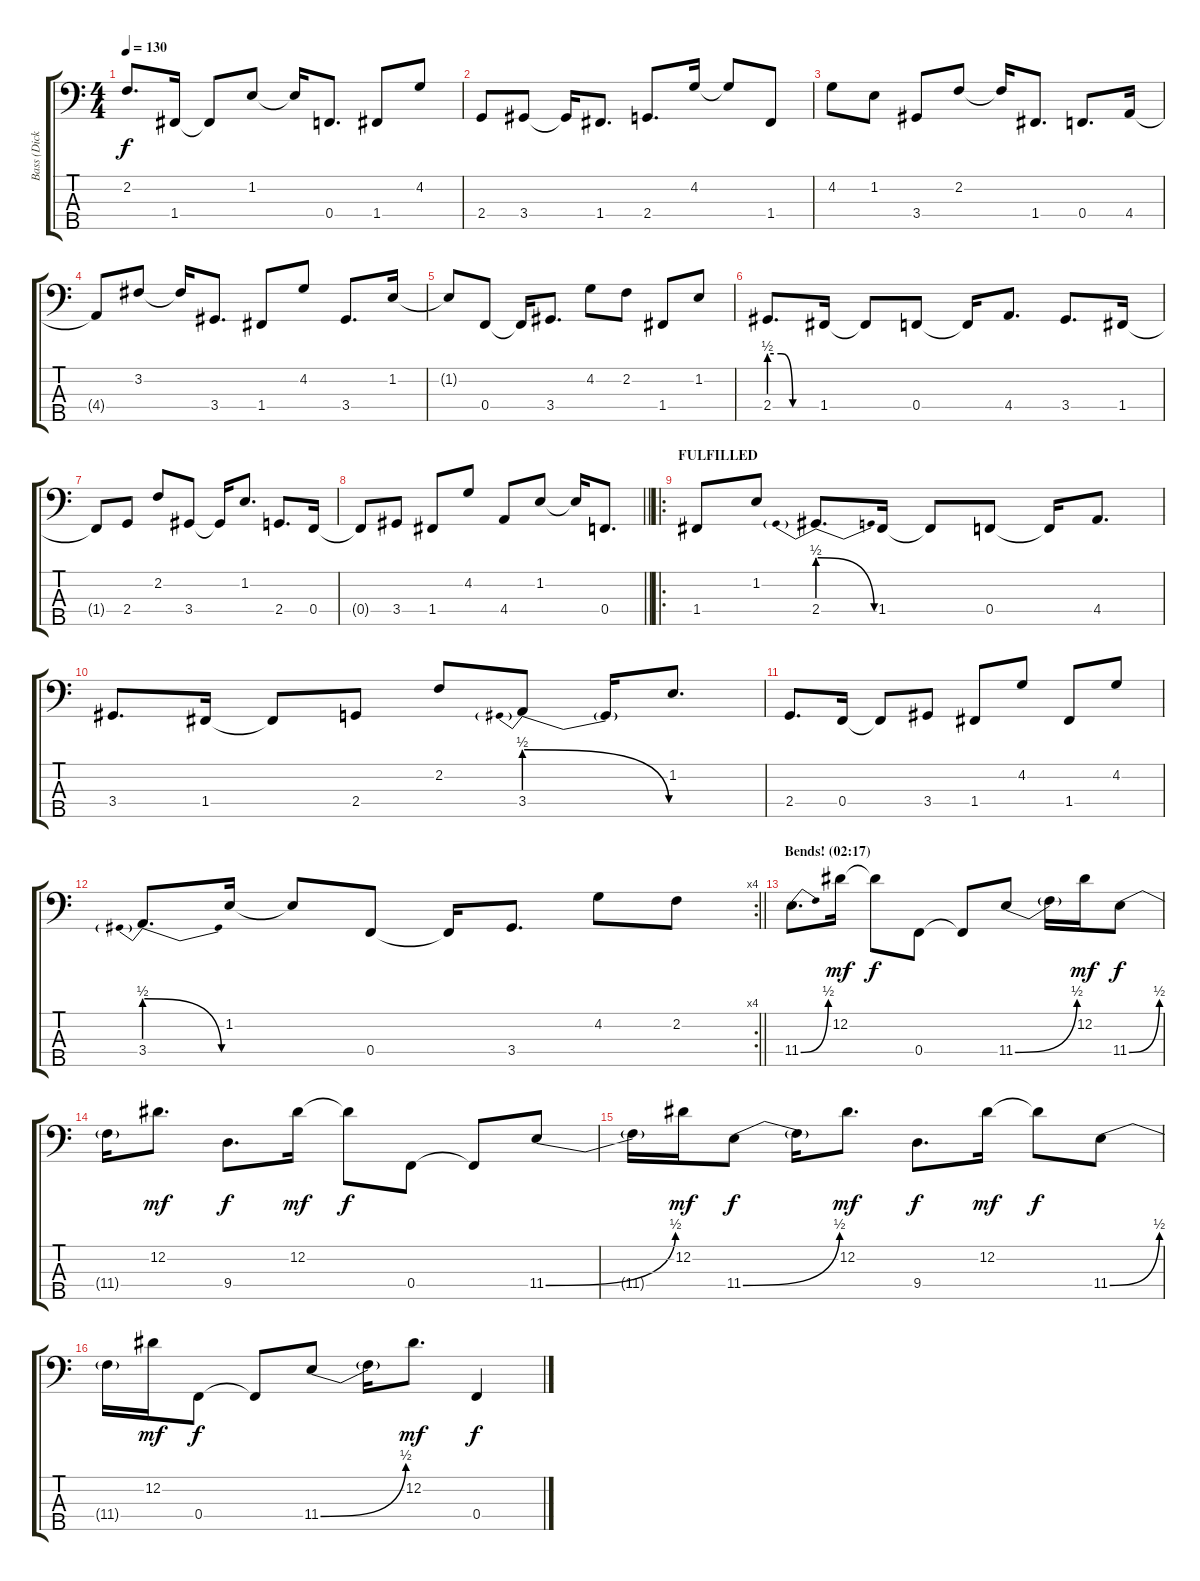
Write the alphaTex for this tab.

\track ("Bass (Dick Lovgren)" "Bass (Dick") {instrument slapbass1}
\staff {score tabs}
\tuning (Ab2 Eb2 Bb1 F1 C1) {hide}
\ts (4 4)
\tempo 130
\clef f4
\ks c
2.2.8{d dy f} 1.4.16 1.4{t}.8 1.2.8 1.2{t}.16 0.4.8{d} 1.4.8 4.2.8 |
2.4.8 3.4.8 3.4{t}.16 1.4.8{d} 2.4.8{d} 4.2.16 4.2{t}.8 1.4.8 |
4.2.8 1.2.8 3.4.8 2.2.8 2.2{t}.16 1.4.8{d} 0.4.8{d} 4.4.16 |
4.4{t}.8 3.2.8 3.2{t}.16 3.4.8{d} 1.4.8 4.2.8 3.4.8{d} 1.2.16 |
1.2{t}.8 0.4.8 0.4{t}.16 3.4.8{d} 4.2.8 2.2.8 1.4.8 1.2.8 |
2.4{be (custom 0 2 15 2 30 0 60 0)}.8{d} 1.4.16 1.4{t}.8 0.4.8 0.4{t}.16 4.4.8{d} 3.4.8{d} 1.4.16 |
1.4{t}.8 2.4.8 2.2.8 3.4.8 3.4{t}.16 1.2.8{d} 2.4.8{d} 0.4.16 |
\barLineRight lightlight
0.4{t}.8 3.4.8 1.4.8 4.2.8 4.4.8 1.2.8 1.2{t}.16 0.4.8{d} |
\ro
\section ("" "FULFILLED")
1.4.8 1.2.8 2.4{be (prebendrelease 0 2 60 0)}.8{d} 1.4.16 1.4{t}.8 0.4.8 0.4{t}.16 4.4.8{d} |
3.4.8{d} 1.4.16 1.4{t}.8 2.4.8 2.2.8 3.4{be (prebendrelease 0 2 60 0)}.8 3.4{t}.16 1.2.8{d} |
2.4.8{d} 0.4.16 0.4{t}.8 3.4.8 1.4.8 4.2.8 1.4.8 4.2.8 |
\rc 4
\barLineRight lightlight
3.4{be (prebendrelease 0 2 60 0)}.8{d} 1.2.16 1.2{t}.8 0.4.8 0.4{t}.16 3.4.8{d} 4.2.8 2.2.8 |
\section ("" "Bends! (02:17)")
11.4{be (bend 0 0 60 2)}.8{d} 12.2.16{dy mf} 12.2{t}.8{dy f} 0.4.8 0.4{t}.8 11.4{be (bend 0 0 60 2)}.8 11.4{t}.16 12.2.16{dy mf} 11.4{be (bend 0 0 60 2)}.8{dy f} |
11.4{t}.16 12.2.8{d dy mf} 9.4.8{d dy f} 12.2.16{dy mf} 12.2{t}.8{dy f} 0.4.8 0.4{t}.8 11.4{be (bend 0 0 60 2)}.8 |
11.4{t}.16 12.2.16{dy mf} 11.4{be (bend 0 0 60 2)}.8{dy f} 11.4{t}.16 12.2.8{d dy mf} 9.4.8{d dy f} 12.2.16{dy mf} 12.2{t}.8{dy f} 11.4{be (bend 0 0 60 2)}.8 |
11.4{t}.16 12.2.16{dy mf} 0.4.8{dy f} 0.4{t}.8 11.4{be (bend 0 0 60 2)}.8 11.4{t}.16 12.2.8{d dy mf} 0.4.4{dy f}
